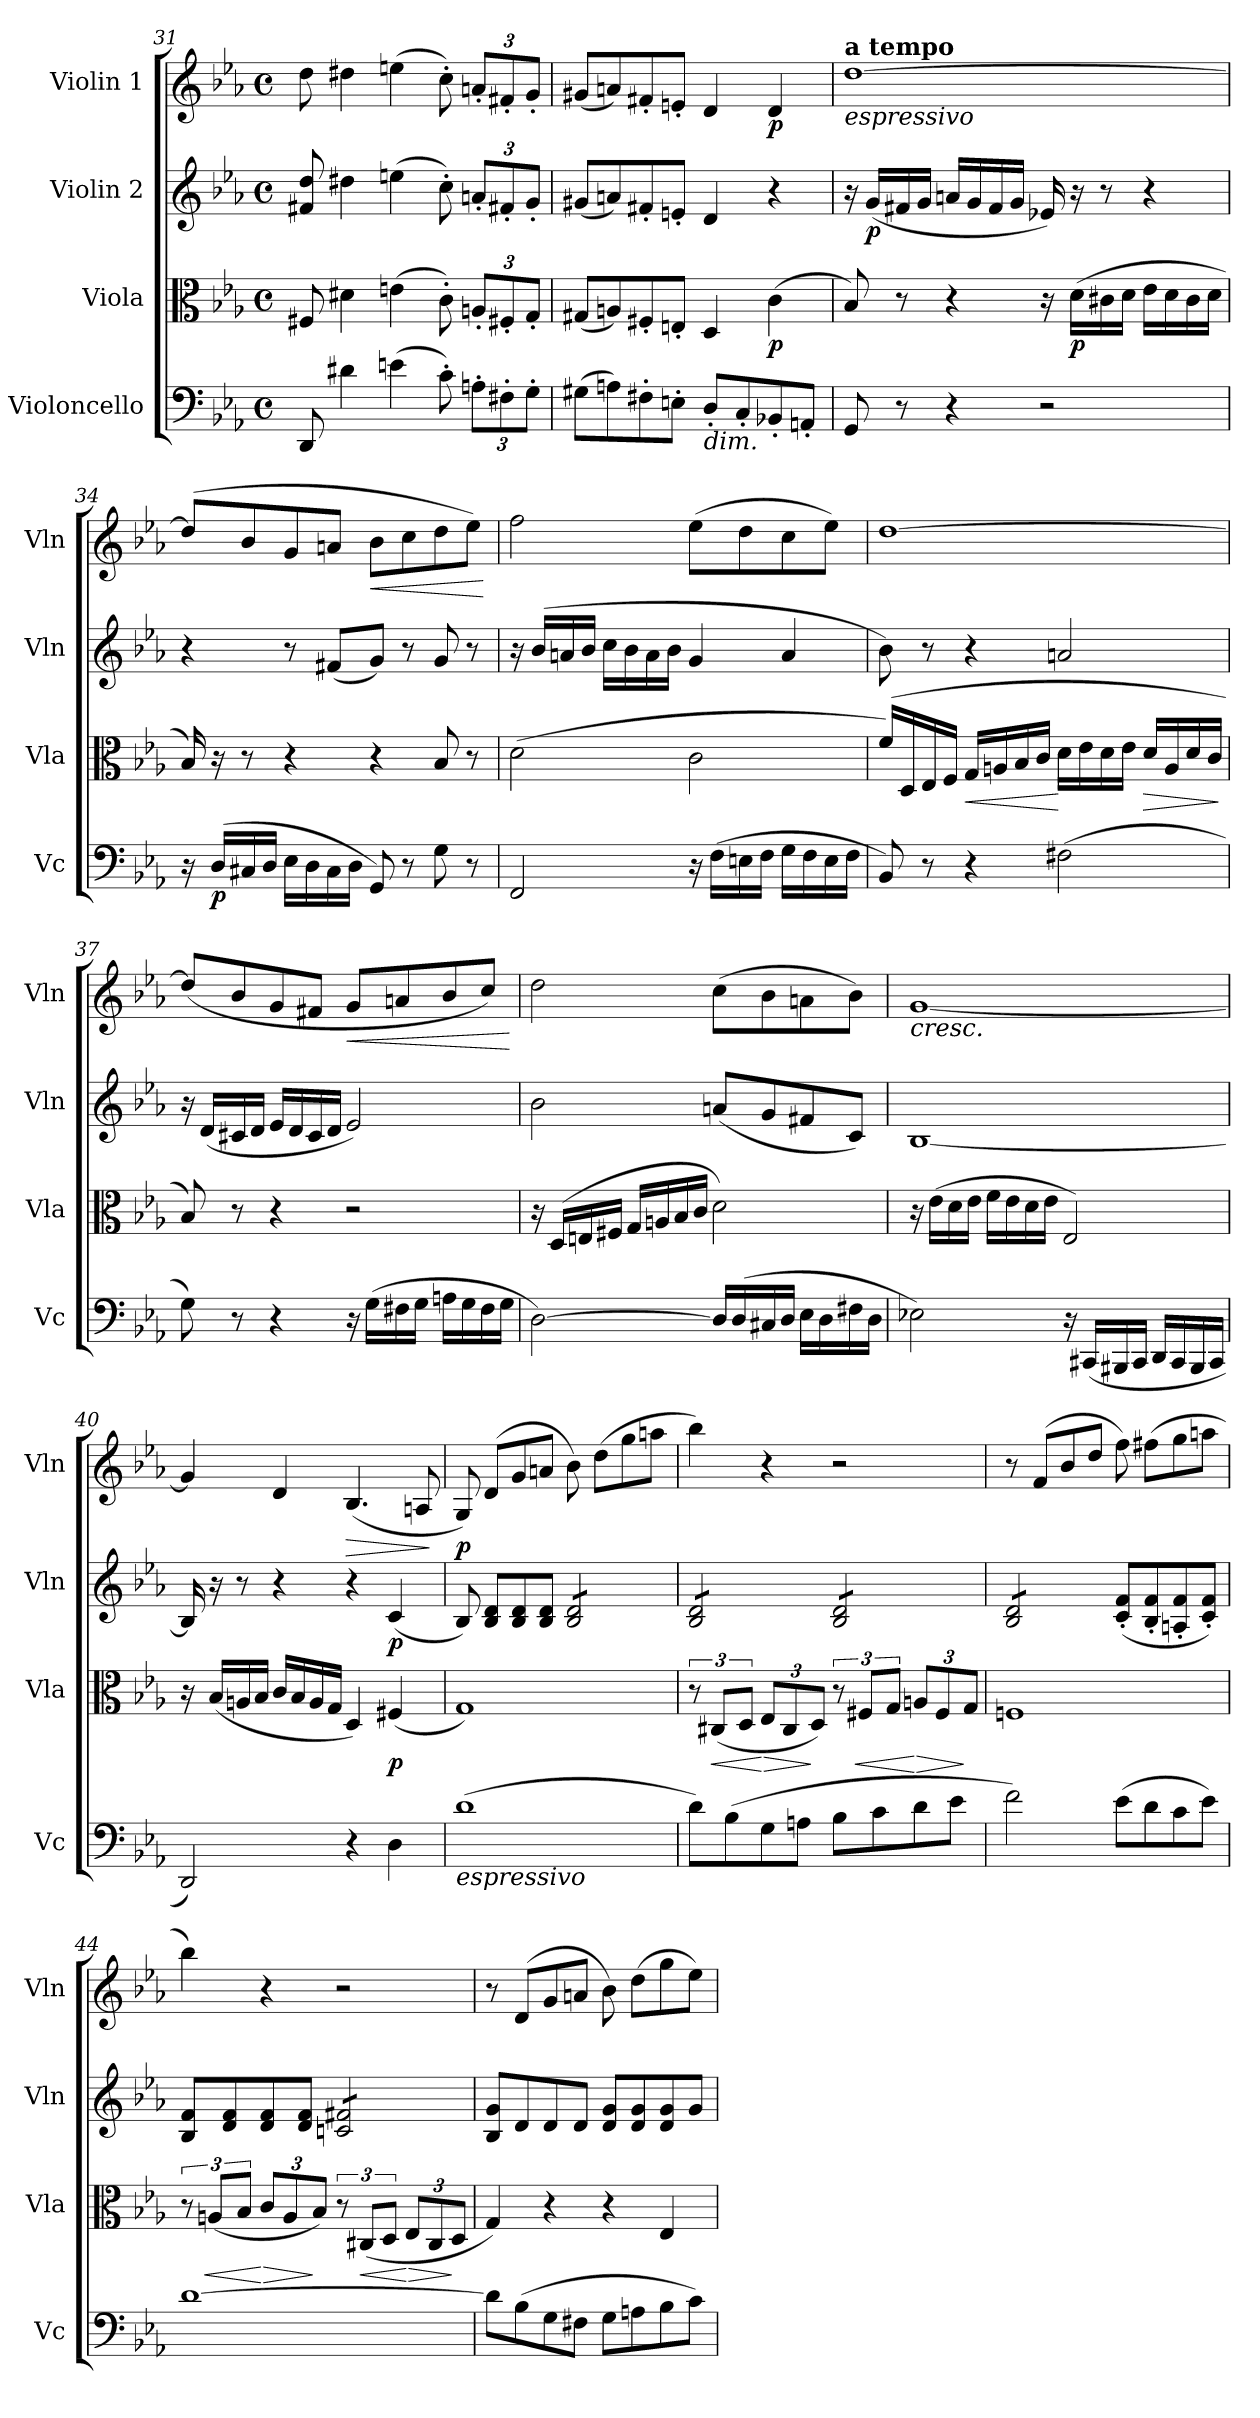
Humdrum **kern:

**kern	**dynam	**kern	**dynam	**kern	**dynam	**kern	**dynam
*part4	*part4	*part3	*part3	*part2	*part2	*part1	*part1
*staff4	*staff4	*staff3	*staff3	*staff2	*staff2	*staff1	*staff1
*I"Violoncello	*	*I"Viola	*	*I"Violin 2	*	*I"Violin 1	*
*I'Vc	*	*I'Vla	*	*I'Vln	*	*I'Vln	*
!!LO:LB:g=z
*clefF4	*	*clefC3	*	*clefG2	*	*clefG2	*
*k[b-e-a-]	*	*k[b-e-a-]	*	*k[b-e-a-]	*	*k[b-e-a-]	*
*M4/4	*	*M4/4	*	*M4/4	*	*M4/4	*
*met(c)	*	*met(c)	*	*met(c)	*	*met(c)	*
=31	=31	=31	=31	=31	=31	=31	=31
8DD/	.	8F#X/	.	8f#X/ 8dd/	.	8dd\	.
4d#X\	.	4d#X\	.	4dd#X\	.	4dd#X\	.
(4en\	.	(4en\	.	(4een\	.	(4een\	.
8c'\)	.	8c'\)	.	8cc'\)	.	8cc'\)	.
*Xbrackettup	*	*Xbrackettup	*	*Xbrackettup	*	*Xbrackettup	*
12An'\L	.	12An'/L	.	12an'/L	.	12an'/L	.
12F#X'\	.	12F#X'/	.	12f#X'/	.	12f#X'/	.
12G'\J	.	12G'/J	.	12g'/J	.	12g'/J	.
=32	=32	=32	=32	=32	=32	=32	=32
(8G#X\L	.	(8G#X/L	.	(8g#X/L	.	(8g#X/L	.
8An\)	.	8An/)	.	8an/)	.	8an/)	.
8F#X'\	.	8F#X'/	.	8f#X'/	.	8f#X'/	.
8En'\J	.	8En'/J	.	8en'/J	.	8en'/J	.
!LO:TX:b:i:t=dim.	!	!	!	!	!	!	!
8D'/L	.	4D/	.	4d/	.	4d/	.
8C'/	.	.	.	.	.	.	.
!	!	!	!LO:DY:b	!	!	!	!LO:DY:b
8BB-X'/	.	(4c\	p	4r	.	4d/	p
8AAn'/J	.	.	.	.	.	.	.
=33	=33	=33	=33	=33	=33	=33	=33
!!LO:REH:place=s1:a:B:cj:fs=14:t=A
!	!	!	!	!	!	!LO:TX:a:B:t=a tempo	!
!	!	!	!	!	!	!LO:TX:b:i:t=espressivo	!
8GG/	.	8B-/)	.	16r	.	[1dd	.
!	!	!	!	!	!LO:DY:b	!	!
.	.	.	.	(16g/LL	p	.	.
8r	.	8r	.	16f#X/	.	.	.
.	.	.	.	16g/JJ	.	.	.
4r	.	4r	.	16an/LL	.	.	.
.	.	.	.	16g/	.	.	.
.	.	.	.	16f#/	.	.	.
.	.	.	.	16g/JJ	.	.	.
2r	.	16r	.	16e-X/)	.	.	.
!	!	!	!LO:DY:b	!	!	!	!
.	.	(16d\LL	p	16r	.	.	.
.	.	16c#X\	.	8r	.	.	.
.	.	16d\JJ	.	.	.	.	.
.	.	16e-\LL	.	4r	.	.	.
.	.	16d\	.	.	.	.	.
.	.	16c#\	.	.	.	.	.
.	.	16d\JJ	.	.	.	.	.
!!LO:LB:g=z
=34	=34	=34	=34	=34	=34	=34	=34
16r	.	16B-/)	.	4r	.	(8dd/L]	.
!	!LO:DY:b	!	!	!	!	!	!
(16D/LL	p	16r	.	.	.	.	.
16C#X/	.	8r	.	.	.	8b-/	.
16D/JJ	.	.	.	.	.	.	.
16E-\LL	.	4r	.	8r	.	8g/	.
16D\	.	.	.	.	.	.	.
16C#\	.	.	.	(8f#X/L	.	8an/J	.
16D\JJ	.	.	.	.	.	.	.
!	!	!	!	!	!	!	!LO:HP:b
8GG/)	.	4r	.	8g/J)	.	8b-\L	<
8r	.	.	.	8r	.	8cc\	.
8G\	.	8B-/	.	8g/	.	8dd\	.
8r	.	8r	.	8r	.	8ee-\J)	.
.	.	.	.	.	.	.	[
=35	=35	=35	=35	=35	=35	=35	=35
2FF/	.	(2d\	.	16r	.	2ff\	.
.	.	.	.	(16b-/LL	.	.	.
.	.	.	.	16an/	.	.	.
.	.	.	.	16b-/JJ	.	.	.
.	.	.	.	16cc\LL	.	.	.
.	.	.	.	16b-\	.	.	.
.	.	.	.	16a\	.	.	.
.	.	.	.	16b-\JJ	.	.	.
16r	.	2c\	.	4g/	.	(8ee-\L	.
(16F\LL	.	.	.	.	.	.	.
16En\	.	.	.	.	.	8dd\	.
16F\JJ	.	.	.	.	.	.	.
16G\LL	.	.	.	4a/	.	8cc\	.
16F\	.	.	.	.	.	.	.
16E\	.	.	.	.	.	8ee-\J)	.
16F\JJ	.	.	.	.	.	.	.
!!LO:LB:g=z
=36	=36	=36	=36	=36	=36	=36	=36
8BB-/)	.	(16f/LL)	.	8b-\)	.	[1dd	.
.	.	16D/	.	.	.	.	.
8r	.	16E-/	.	8r	.	.	.
.	.	16F/JJ	.	.	.	.	.
!	!	!	!LO:HP:b	!	!	!	!
4r	.	16G/LL	<	4r	.	.	.
.	.	16An/	.	.	.	.	.
.	.	16B-/	.	.	.	.	.
.	.	16c/JJ	.	.	.	.	.
(2F#X\	.	16d\LL	[	2an/	.	.	.
.	.	16e-\	.	.	.	.	.
.	.	16d\	.	.	.	.	.
.	.	16e-\JJ	.	.	.	.	.
!	!	!	!LO:HP:b	!	!	!	!
.	.	16d/LL	>	.	.	.	.
.	.	16A/	.	.	.	.	.
.	.	16d/	.	.	.	.	.
.	.	16c/JJ	.	.	.	.	.
.	.	.	]	.	.	.	.
!!LO:LB:g=z
=37	=37	=37	=37	=37	=37	=37	=37
8G\)	.	8B-/)	.	16r	.	(8dd/L]	.
.	.	.	.	(16d/LL	.	.	.
8r	.	8r	.	16c#X/	.	8b-/	.
.	.	.	.	16d/JJ	.	.	.
4r	.	4r	.	16e-/LL	.	8g/	.
.	.	.	.	16d/	.	.	.
.	.	.	.	16c#/	.	8f#X/J	.
.	.	.	.	16d/JJ	.	.	.
!	!	!	!	!	!	!	!LO:HP:b
16r	.	2r	.	2e-/)	.	8g/L	<
(16G\LL	.	.	.	.	.	.	.
16F#X\	.	.	.	.	.	8an/	.
16G\JJ	.	.	.	.	.	.	.
16An\LL	.	.	.	.	.	8b-/	.
16G\	.	.	.	.	.	.	.
16F#\	.	.	.	.	.	8cc/J)	.
16G\JJ	.	.	.	.	.	.	.
.	.	.	.	.	.	.	[
=38	=38	=38	=38	=38	=38	=38	=38
[2D\)	.	16r	.	2b-\	.	2dd\	.
.	.	(16D/LL	.	.	.	.	.
.	.	16En/	.	.	.	.	.
.	.	16F#X/JJ	.	.	.	.	.
.	.	16G/LL	.	.	.	.	.
.	.	16An/	.	.	.	.	.
.	.	16B-/	.	.	.	.	.
.	.	16c/JJ	.	.	.	.	.
16D/LL]	.	2d\)	.	(8an/L	.	(8cc\L	.
(16D/	.	.	.	.	.	.	.
16C#X/	.	.	.	8g/	.	8b-\	.
16D/JJ	.	.	.	.	.	.	.
16E-\LL	.	.	.	8f#X/	.	8an\	.
16D\	.	.	.	.	.	.	.
16F#X\	.	.	.	8c/J)	.	8b-\J)	.
16D\JJ	.	.	.	.	.	.	.
!!LO:PB:g=z
=39	=39	=39	=39	=39	=39	=39	=39
!	!	!	!	!	!	!LO:TX:b:i:t=cresc.	!
2E-X\)	.	16r	.	[1B-	.	[1g	.
.	.	(16e-\LL	.	.	.	.	.
.	.	16d\	.	.	.	.	.
.	.	16e-\JJ	.	.	.	.	.
.	.	16f\LL	.	.	.	.	.
.	.	16e-\	.	.	.	.	.
.	.	16d\	.	.	.	.	.
.	.	16e-\JJ	.	.	.	.	.
16r	.	2E-/)	.	.	.	.	.
(16CC#X/LL	.	.	.	.	.	.	.
16BBB#X/	.	.	.	.	.	.	.
16CC#/JJ	.	.	.	.	.	.	.
16DD/LL	.	.	.	.	.	.	.
16CC#/	.	.	.	.	.	.	.
16BBB#/	.	.	.	.	.	.	.
16CC#/JJ	.	.	.	.	.	.	.
=40	=40	=40	=40	=40	=40	=40	=40
2DD/)	.	16r	.	16B-/]	.	4g/]	.
.	.	(16B-/LL	.	16r	.	.	.
.	.	16An/	.	8r	.	.	.
.	.	16B-/JJ	.	.	.	.	.
.	.	16c/LL	.	4r	.	4d/	.
.	.	16B-/	.	.	.	.	.
.	.	16A/	.	.	.	.	.
.	.	16G/JJ	.	.	.	.	.
!	!	!	!	!	!	!	!LO:HP:b
4r	.	4D/)	.	4r	.	(4.B-/	>
!	!	!	!LO:DY:b	!	!LO:DY:b	!	!
4D\	.	(4F#X/	p	(4c/	p	.	.
.	.	.	.	.	.	8An/	.
.	.	.	.	.	.	.	]
=41	=41	=41	=41	=41	=41	=41	=41
!LO:TX:b:i:t=espressivo	!	!	!	!	!	!	!
!	!	!	!	!	!	!	!LO:DY:b
(1d	.	1G)	.	8B-/)	.	8G/)	p
.	.	.	.	8B-/ 8d/L	.	(8d/L	.
.	.	.	.	8B-/ 8d/	.	8g/	.
.	.	.	.	8B-/ 8d/J	.	8an/J	.
*	*	*	*	*tremolo	*	*	*
.	.	.	.	8B-/ 8d/L	.	8b-\)	.
.	.	.	.	8B-/ 8d/	.	(8dd\L	.
.	.	.	.	8B-/ 8d/	.	8gg\	.
.	.	.	.	8B-/ 8d/J	.	8aan\J	.
!!LO:PB:g=z
=42	=42	=42	=42	=42	=42	=42	=42
*	*	*brackettup	*	*	*	*	*
8d\L)	.	12r	.	8B-/ 8d/L	.	4bb-\)	.
!	!	!	!LO:HP:b	!	!	!	!
.	.	(12C#X/L	<	.	.	.	.
(8B-\	.	.	.	8B-/ 8d/	.	.	.
.	.	12D/J	.	.	.	.	.
*	*	*Xbrackettup	*	*	*	*	*
!	!	!	!LO:HP:n=1:b	!	!	!	!
8G\	.	12E-/L	[ >	8B-/ 8d/	.	4r	.
.	.	12C#/	.	.	.	.	.
8An\J	.	.	.	8B-/ 8d/J	.	.	.
.	.	12D/J)	]	.	.	.	.
*	*	*brackettup	*	*	*	*	*
8B-\L	.	12r	.	8B-/ 8d/L	.	2r	.
!	!	!	!LO:HP:b	!	!	!	!
.	.	12F#X/L	<	.	.	.	.
8c\	.	.	.	8B-/ 8d/	.	.	.
.	.	12G/J	.	.	.	.	.
*	*	*Xbrackettup	*	*	*	*	*
!	!	!	!LO:HP:n=1:b	!	!	!	!
8d\	.	12An/L	[ >	8B-/ 8d/	.	.	.
.	.	12F#/	.	.	.	.	.
8e-\J	.	.	.	8B-/ 8d/J	.	.	.
.	.	12G/J	]	.	.	.	.
=43	=43	=43	=43	=43	=43	=43	=43
2f\)	.	1Fn	.	8B-/ 8d/L	.	8r	.
.	.	.	.	8B-/ 8d/	.	(8f/L	.
.	.	.	.	8B-/ 8d/	.	8b-/	.
.	.	.	.	8B-/ 8d/J	.	8dd/J	.
*	*	*	*	*Xtremolo	*	*	*
(8e-\L	.	.	.	(8c/' 8f/'L	.	8ff\)	.
8d\	.	.	.	8B-/' 8f/'	.	(8ff#X\L	.
8c\	.	.	.	8An/' 8f/'	.	8gg\	.
8e-\J)	.	.	.	8c/' 8f/'J)	.	8aan\J	.
=44	=44	=44	=44	=44	=44	=44	=44
*	*	*brackettup	*	*	*	*	*
[1d	.	12r	.	8B-/ 8f/L	.	4bb-\)	.
!	!	!	!LO:HP:b	!	!	!	!
.	.	(12An/L	<	.	.	.	.
.	.	.	.	8d/ 8f/	.	.	.
.	.	12B-/J	.	.	.	.	.
*	*	*Xbrackettup	*	*	*	*	*
!	!	!	!LO:HP:n=1:b	!	!	!	!
.	.	12c/L	[ >	8d/ 8f/	.	4r	.
.	.	12A/	.	.	.	.	.
.	.	.	.	8d/ 8f/J	.	.	.
.	.	12B-/J)	]	.	.	.	.
*	*	*brackettup	*	*	*	*	*
*	*	*	*	*tremolo	*	*	*
.	.	12r	.	8cn/ 8f#X/L	.	2r	.
!	!	!	!LO:HP:b	!	!	!	!
.	.	(12C#X/L	<	.	.	.	.
.	.	.	.	8cn/ 8f#X/	.	.	.
.	.	12D/J	.	.	.	.	.
*	*	*Xbrackettup	*	*	*	*	*
!	!	!	!LO:HP:n=1:b	!	!	!	!
.	.	12E-/L	[ >	8cn/ 8f#X/	.	.	.
.	.	12C#/	.	.	.	.	.
.	.	.	.	8cn/ 8f#X/J	.	.	.
*	*	*	*	*Xtremolo	*	*	*
.	.	12D/J	]	.	.	.	.
!!LO:LB:g=z
=45	=45	=45	=45	=45	=45	=45	=45
8d\L]	.	4G/)	.	8B-/ 8g/L	.	8r	.
(8B-\	.	.	.	8d/	.	(8d/L	.
8G\	.	4r	.	8d/	.	8g/	.
8F#X\J	.	.	.	8d/J	.	8an/J	.
8G\L	.	4r	.	8d/ 8g/L	.	8b-\)	.
8An\	.	.	.	8d/ 8g/	.	(8dd\L	.
8B-\	.	4E-/	.	8d/ 8g/	.	8gg\	.
8c\J)	.	.	.	8g/J	.	8ee-\J)	.
=	=	=	=	=	=	=	=
*-	*-	*-	*-	*-	*-	*-	*-
